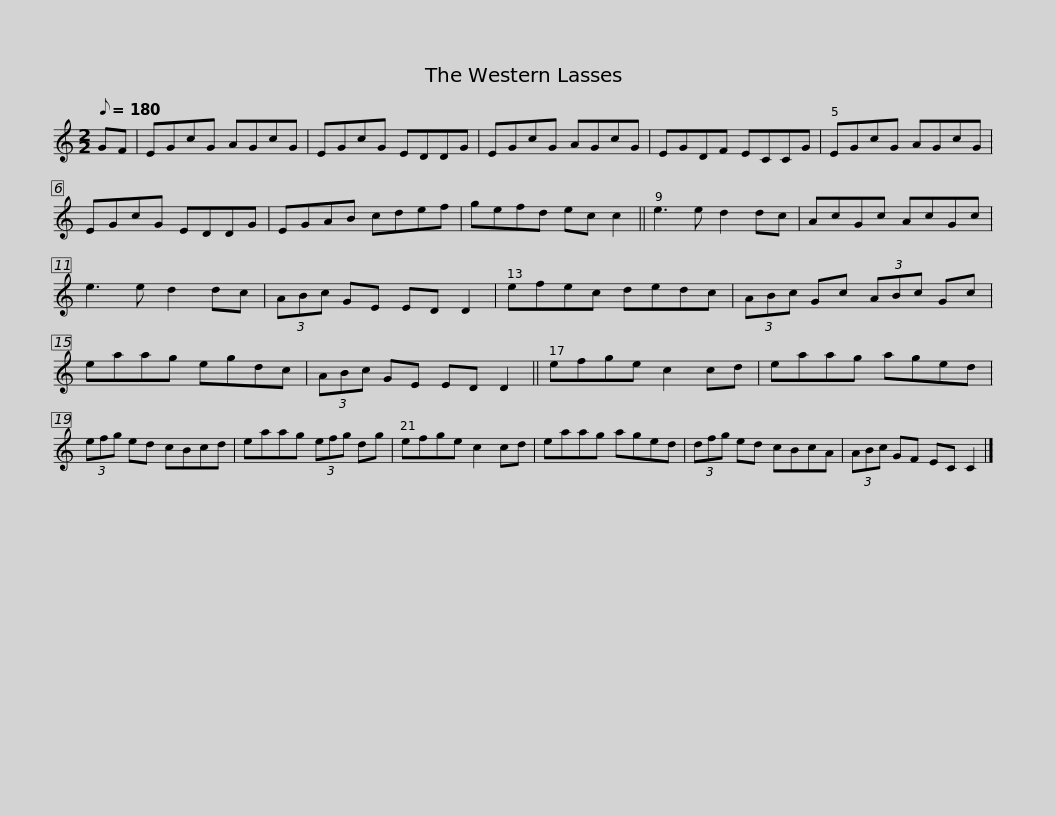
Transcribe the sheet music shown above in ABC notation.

X:1
L:1/8
Q:1/8=180
M:2/2
I:linebreak $
K:C
V:1 treble
V:1
 GF | EGcG AGcG | EGcG EDDG | EGcG AGcG | EGDF ECCG | %5
 EGcG AGcG |$ EGcG EDDG | EGAB cdef | gefd ec c2 || e3 e d2 dc | %10
 AcGc AcGc | e3 e d2 dc |$ (3ABc GE ED D2 | efec dedc | (3ABc Gc (3ABc Gc | %15
 eaag egdc | (3ABc GE ED D2 ||$ efge c2 cd | eaag aged | (3efg ed cBcd | %20
 eaag (3efg dg | efge c2 cd |$ eaag aged | (3dfg ed cBcA | (3ABc GF EC C2 |] %25
